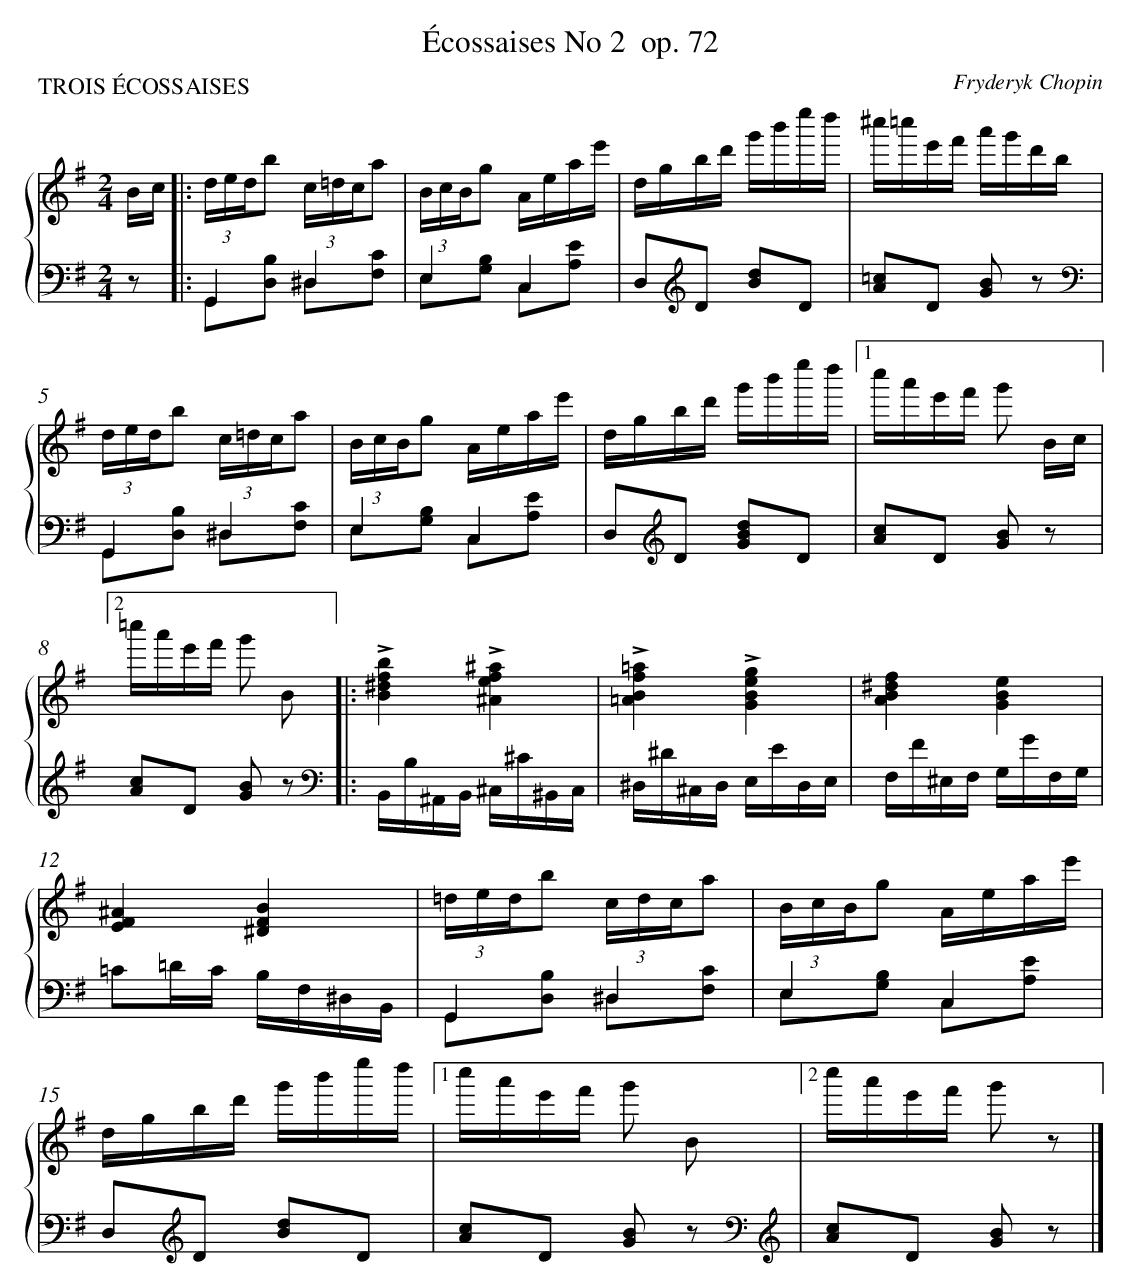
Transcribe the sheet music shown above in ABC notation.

X:1
T: Écossaises No 2	 op. 72
C: Fryderyk Chopin
L: 1/16
M: 2/4
P: TROIS ÉCOSSAISES
%%staves {1 2}
V: 1 clef=treble
V: 2 clef=bass
K: G
[V:1] Bc [I:setbarnb 1]]|:
[V:2] z2 ]|:
[V:1] (3dedb2 (3c=dca2 |
[V:2] G,,4^D,4 & G,,2[D,2B,2] ^D,2[F,2C2] |
[V:1] (3BcBg2 Aeae' |
[V:2] E,4C,4 & E,2[G,2B,2] C,2[A,2E2] |
[V:1] dgbd' g'b'e''d'' |
[V:2] D,2[K:clef=treble]D2 [B2d2]D2 |
[V:1] ^c''=c''e'f' a'g'd'b |
[V:2] [A2=c2]D2 [G2B2] z2[K:clef=bass] |
[V:1] (3dedb2 (3c=dca2 |
[V:2] G,,4^D,4 & G,,2[D,2B,2] ^D,2[F,2C2] |
[V:1] (3BcBg2 Aeae' |
[V:2] E,4C,4 & E,2[G,2B,2] C,2[A,2E2] |
[V:1] dgbd' g'b'e''d'' |[1
[V:2] D,2[K:clef=treble]D2 [G2B2d2]D2 |
[V:1] c''a'e'f' g'2 Bc |[2
[V:2] [A2c2]D2 [G2B2] z2 |
[V:1] =c''a'e'f' g'2 B2 ]|:
[V:2] [A2c2]D2 [G2B2] z2[K:clef=bass] ]|:
[V:1] !accent![B4^d4f4b4]!accent![^A4e4f4^a4] |
[V:2] B,,B,^A,,B,, ^C,^C^B,,C, |
[V:1] !accent![=A4B4f4=a4]!accent![G4B4e4g4] |
[V:2] ^D,^D^C,D, E,ED,E, |
[V:1] [A4B4^d4f4][G4B4e4] |
[V:2] F,F^E,F, G,GF,G, |
[V:1] [E4F4^A4][^D4F4B4] |
[V:2] =C2=DC B,F,^D,B,, |
[V:1] (3=dedb2 (3cdca2 |
[V:2] G,,4^D,4 & G,,2[D,2B,2] ^D,2[F,2C2] |
[V:1] (3BcBg2 Aeae' |
[V:2] E,4C,4 & E,2[G,2B,2] C,2[A,2E2] |
[V:1] dgbd' g'b'e''d'' |[1
[V:2] D,2[K:clef=treble]D2 [B2d2]D2 |
[V:1] c''a'e'f' g'2 B2 |[2
[V:2] [A2c2]D2 [G2B2] z2[K:clef=bass] |
[V:1] c''a'e'f' g'2 z2 |]
[V:2] [K:clef=treble][A2c2]D2 [G2B2] z2 |]
